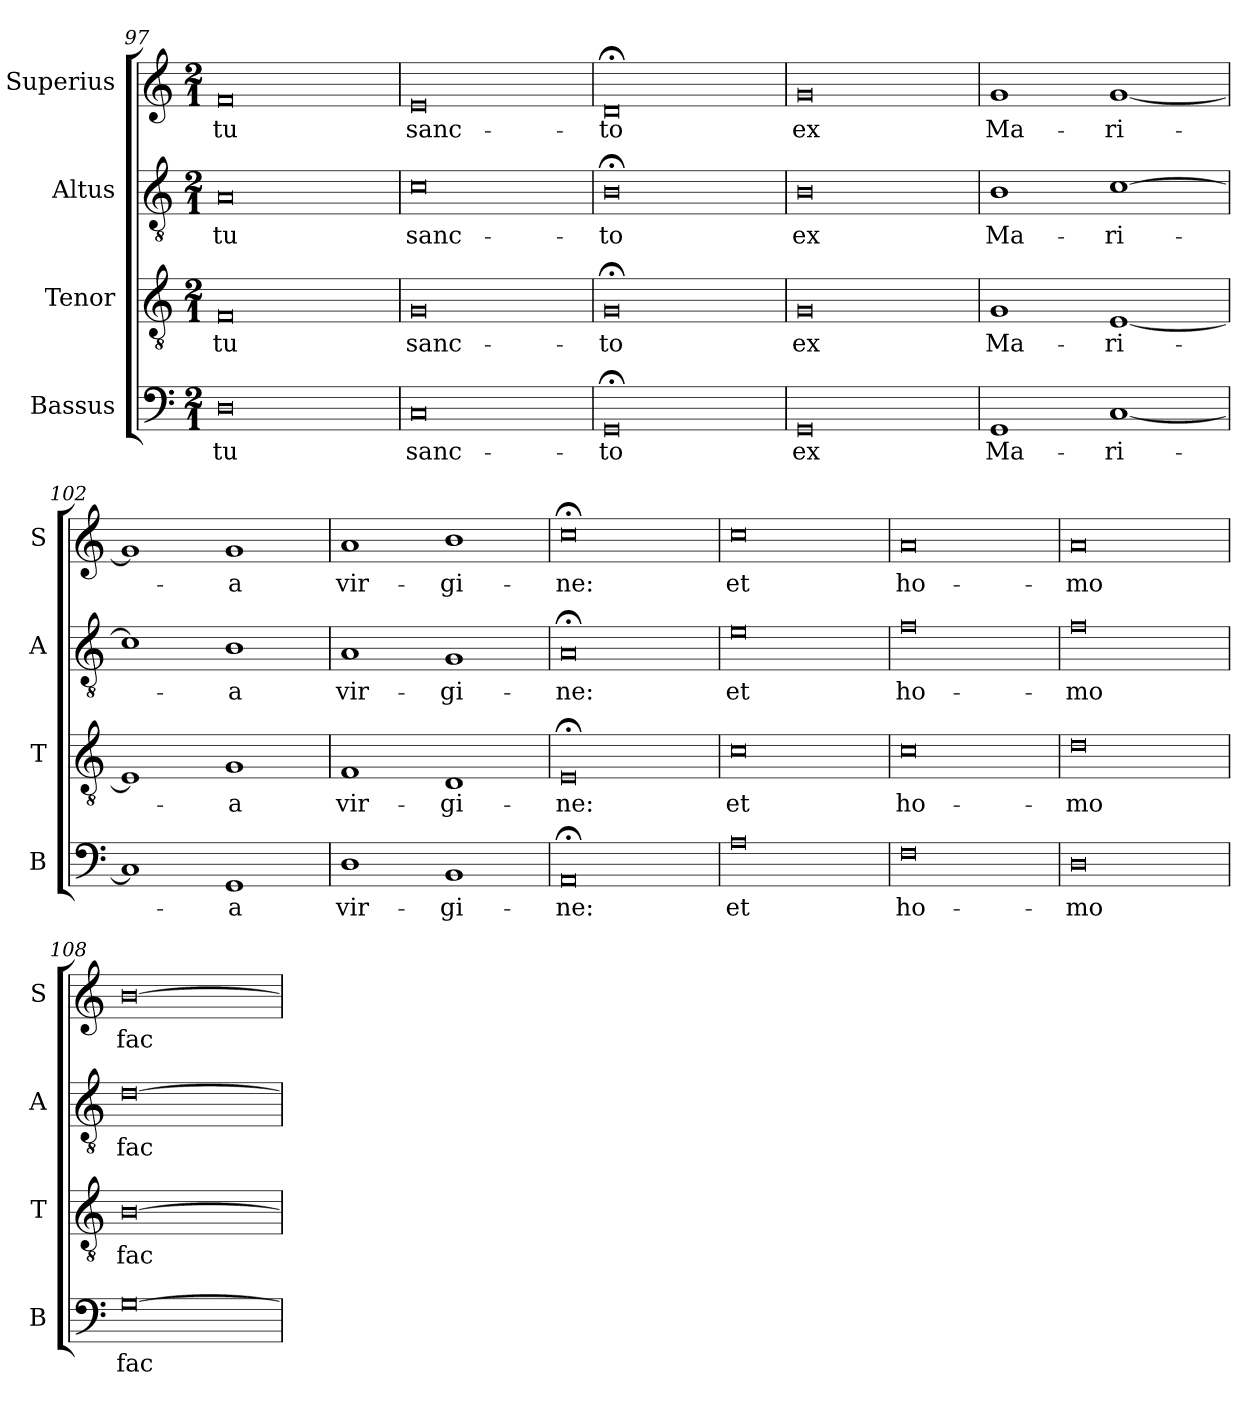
**kern	**text	**kern	**text	**kern	**text	**kern	**text
*part4	*part4	*part3	*part3	*part2	*part2	*part1	*part1
*staff4	*staff4	*staff3	*staff3	*staff2	*staff2	*staff1	*staff1
*I"Bassus	*	*I"Tenor	*	*I"Altus	*	*I"Superius	*
*I'B	*	*I'T	*	*I'A	*	*I'S	*
*clefF4	*	*clefGv2	*	*clefGv2	*	*clefG2	*
*k[]	*	*k[]	*	*k[]	*	*k[]	*
*M2/1	*	*M2/1	*	*M2/1	*	*M2/1	*
=97	=97	=97	=97	=97	=97	=97	=97
0D	-tu	0F	-tu	0A	-tu	0f	-tu
=98	=98	=98	=98	=98	=98	=98	=98
0C	sanc-	0G	sanc-	0c	sanc-	0e	sanc-
=99	=99	=99	=99	=99	=99	=99	=99
0GG;<	-to	0G;<	-to	0B;<	-to	0d;<	-to
=100	=100	=100	=100	=100	=100	=100	=100
0GG	ex	0G	ex	0B	ex	0g	ex
=101	=101	=101	=101	=101	=101	=101	=101
1GG	Ma-	1G	Ma-	1B	Ma-	1g	Ma-
[1C	-ri-	[1E	-ri-	[1c	-ri-	[1g	-ri-
=102	=102	=102	=102	=102	=102	=102	=102
1C]	.	1E]	.	1c]	.	1g]	.
1GG	-a	1G	-a	1B	-a	1g	-a
=103	=103	=103	=103	=103	=103	=103	=103
1D	vir-	1F	vir-	1A	vir-	1a	vir-
1BB	-gi-	1D	-gi-	1G	-gi-	1b	-gi-
=104	=104	=104	=104	=104	=104	=104	=104
0AA;<	-ne:	0E;<	-ne:	0A;<	-ne:	0cc;<	-ne:
=105	=105	=105	=105	=105	=105	=105	=105
0A	et	0c	et	0e	et	0cc	et
=106	=106	=106	=106	=106	=106	=106	=106
0F	ho-	0c	ho-	0f	ho-	0a	ho-
=107	=107	=107	=107	=107	=107	=107	=107
0D	-mo	0d	-mo	0f	-mo	0a	-mo
=108	=108	=108	=108	=108	=108	=108	=108
[0G	fac-	[0B	fac-	[0d	fac-	[0b	fac-
=	=	=	=	=	=	=	=
*-	*-	*-	*-	*-	*-	*-	*-
